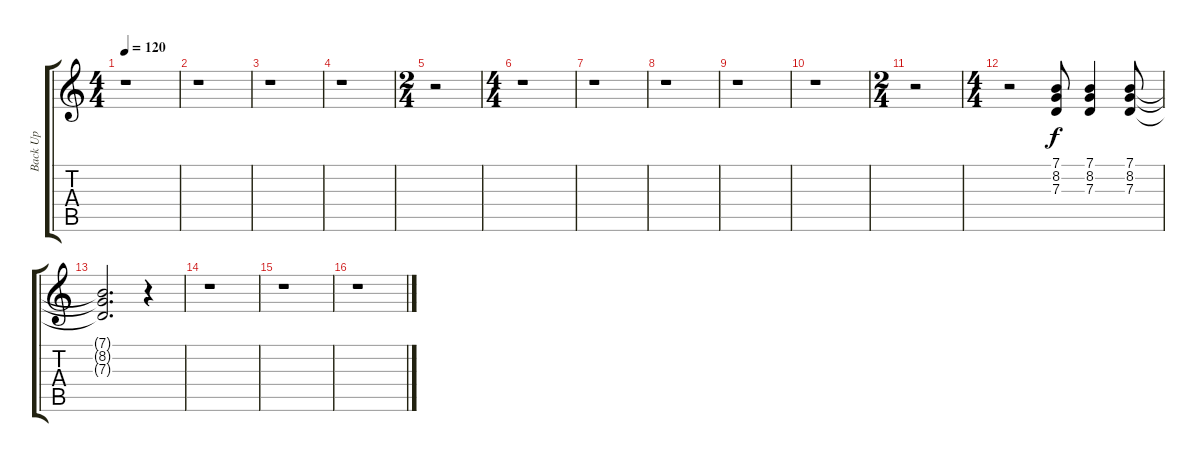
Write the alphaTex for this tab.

\track ("Back Up" "Back Up") {instrument synthvoice}
\staff {score tabs}
\tuning (E4 B3 G3 D3 A2 E2) {hide}
\ts (4 4)
\tempo 120
\clef g2
\ks c
r.1{dy f} |
r.1 |
r.1 |
r.1 |
\ts (2 4)
r.2 |
\ts (4 4)
r.1 |
r.1 |
r.1 |
r.1 |
r.1 |
\ts (2 4)
r.2 |
\ts (4 4)
r.2 (7.1 8.2 7.3).8 (7.1 8.2 7.3).4 (7.1 8.2 7.3).8 |
(7.1{t} 8.2{t} 7.3{t}).2{d} r.4 |
r.1 |
r.1 |
r.1
